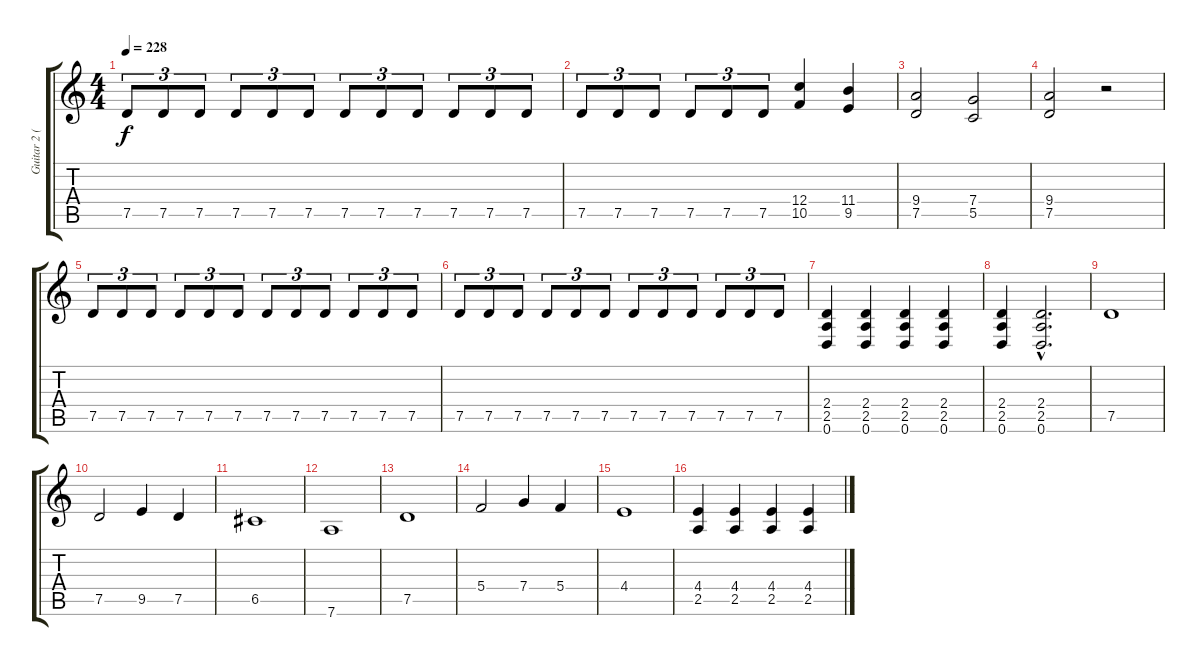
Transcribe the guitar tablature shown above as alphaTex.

\track ("Guitar 2 (Ale)" "Guitar 2 (") {instrument distortionguitar}
\staff {score tabs}
\tuning (D4 A3 F3 C3 G2 D2) {hide}
\ts (4 4)
\tempo 228
\clef g2
\ks c
7.5.8{tu (3 2) dy f} 7.5.8{tu (3 2)} 7.5.8{tu (3 2)} 7.5.8{tu (3 2)} 7.5.8{tu (3 2)} 7.5.8{tu (3 2)} 7.5.8{tu (3 2)} 7.5.8{tu (3 2)} 7.5.8{tu (3 2)} 7.5.8{tu (3 2)} 7.5.8{tu (3 2)} 7.5.8{tu (3 2)} |
7.5.8{tu (3 2)} 7.5.8{tu (3 2)} 7.5.8{tu (3 2)} 7.5.8{tu (3 2)} 7.5.8{tu (3 2)} 7.5.8{tu (3 2)} (12.4 10.5).4 (11.4 9.5).4 |
(9.4 7.5).2 (7.4 5.5).2 |
(9.4 7.5).2 r.2 |
7.5.8{tu (3 2)} 7.5.8{tu (3 2)} 7.5.8{tu (3 2)} 7.5.8{tu (3 2)} 7.5.8{tu (3 2)} 7.5.8{tu (3 2)} 7.5.8{tu (3 2)} 7.5.8{tu (3 2)} 7.5.8{tu (3 2)} 7.5.8{tu (3 2)} 7.5.8{tu (3 2)} 7.5.8{tu (3 2)} |
7.5.8{tu (3 2)} 7.5.8{tu (3 2)} 7.5.8{tu (3 2)} 7.5.8{tu (3 2)} 7.5.8{tu (3 2)} 7.5.8{tu (3 2)} 7.5.8{tu (3 2)} 7.5.8{tu (3 2)} 7.5.8{tu (3 2)} 7.5.8{tu (3 2)} 7.5.8{tu (3 2)} 7.5.8{tu (3 2)} |
(2.4 2.5 0.6).4 (2.4 2.5 0.6).4 (2.4 2.5 0.6).4 (2.4 2.5 0.6).4 |
(2.4 2.5 0.6).4 (2.4{hac} 2.5{hac} 0.6{hac}).2{d} |
7.5.1 |
7.5.2 9.5.4 7.5.4 |
6.5.1 |
7.6.1 |
7.5.1 |
5.4.2 7.4.4 5.4.4 |
4.4.1 |
(4.4 2.5).4 (4.4 2.5).4 (4.4 2.5).4 (4.4 2.5).4
